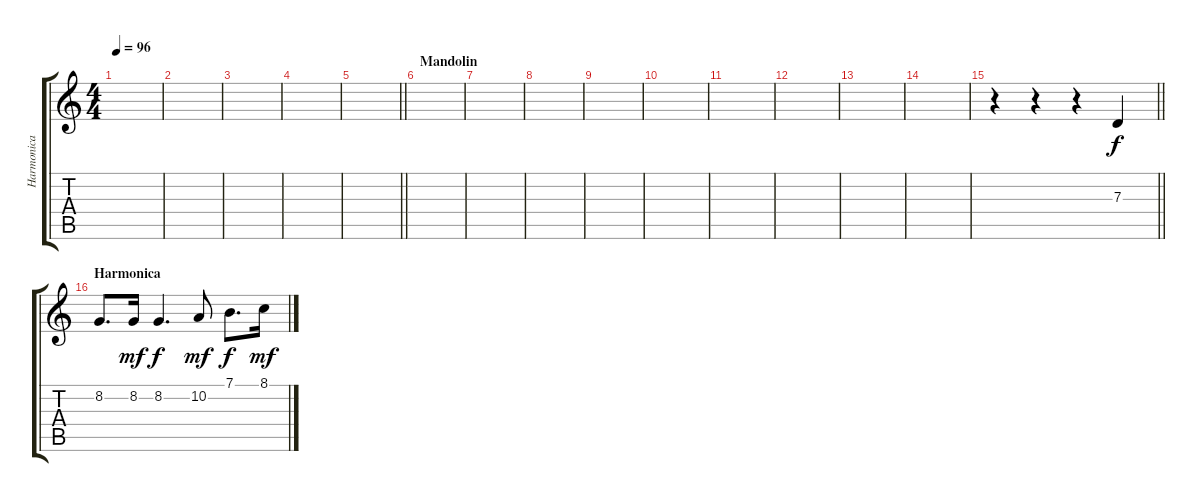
\track ("Harmonica" "Harmonica") {instrument harmonica}
\staff {score tabs}
\tuning (E4 B3 G3 D3 A2 E2) {hide}
\ts (4 4)
\tempo 96
\clef g2
\ks c
|
|
|
|
\barLineRight lightlight
|
\section ("" "Mandolin")
|
|
|
|
|
|
|
|
|
\barLineRight lightlight
r.4 r.4 r.4 7.3.4 |
\section ("" "Harmonica")
8.2.8{d} 8.2.16{dy mf} 8.2.4{d dy f} 10.2.8{dy mf} 7.1.8{d dy f} 8.1.16{dy mf}
